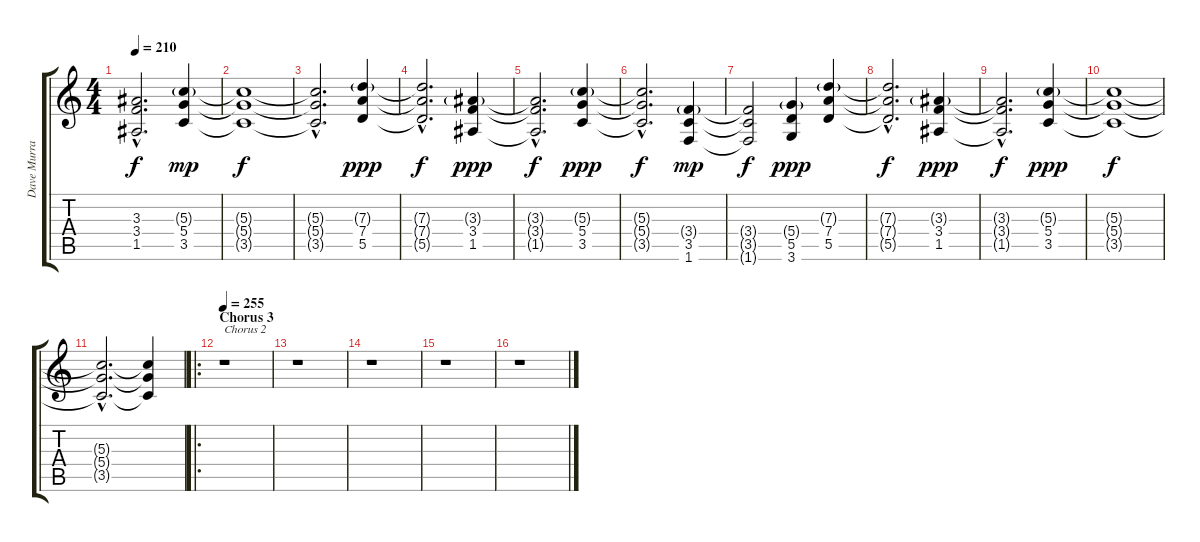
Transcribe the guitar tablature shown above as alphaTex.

\track ("Dave Murray Distortion" "Dave Murra") {instrument distortionguitar}
\staff {score tabs}
\tuning (E4 B3 G3 D3 A2 E2) {hide}
\ts (4 4)
\tempo 210
\clef g2
\ks c
(3.3{hac t} 3.4{hac t} 1.5{hac t}).2{d dy f} (5.3{g} 5.4 3.5).4{dy mp} |
(5.3{t} 5.4{t} 3.5{t}).1{dy f} |
(5.3{hac t} 5.4{hac t} 3.5{hac t}).2{d} (7.3{g} 7.4 5.5).4{dy ppp} |
(7.3{hac t} 7.4{hac t} 5.5{hac t}).2{d dy f} (3.3{g} 3.4 1.5).4{dy ppp} |
(3.3{hac t} 3.4{hac t} 1.5{hac t}).2{d dy f} (5.3{g} 5.4 3.5).4{dy ppp} |
(5.3{hac t} 5.4{hac t} 3.5{hac t}).2{d dy f} (3.4{g} 3.5 1.6).4{dy mp} |
(3.4{t} 3.5{t} 1.6{t}).2{dy f} (5.4{g} 5.5 3.6).4{dy ppp} (7.3{g} 7.4 5.5).4 |
(7.3{hac t} 7.4{hac t} 5.5{hac t}).2{d dy f} (3.3{g} 3.4 1.5).4{dy ppp} |
(3.3{hac t} 3.4{hac t} 1.5{hac t}).2{d dy f} (5.3{g} 5.4 3.5).4{dy ppp} |
(5.3{t} 5.4{t} 3.5{t}).1{dy f} |
(5.3{hac t} 5.4{hac t} 3.5{hac t}).2{d} (5.3{t} 5.4{t} 3.5{t}).4 |
\ro
\section ("" "Chorus 3")
\tempo 255
r.1{txt "Chorus 2"} |
r.1 |
r.1 |
r.1 |
r.1
